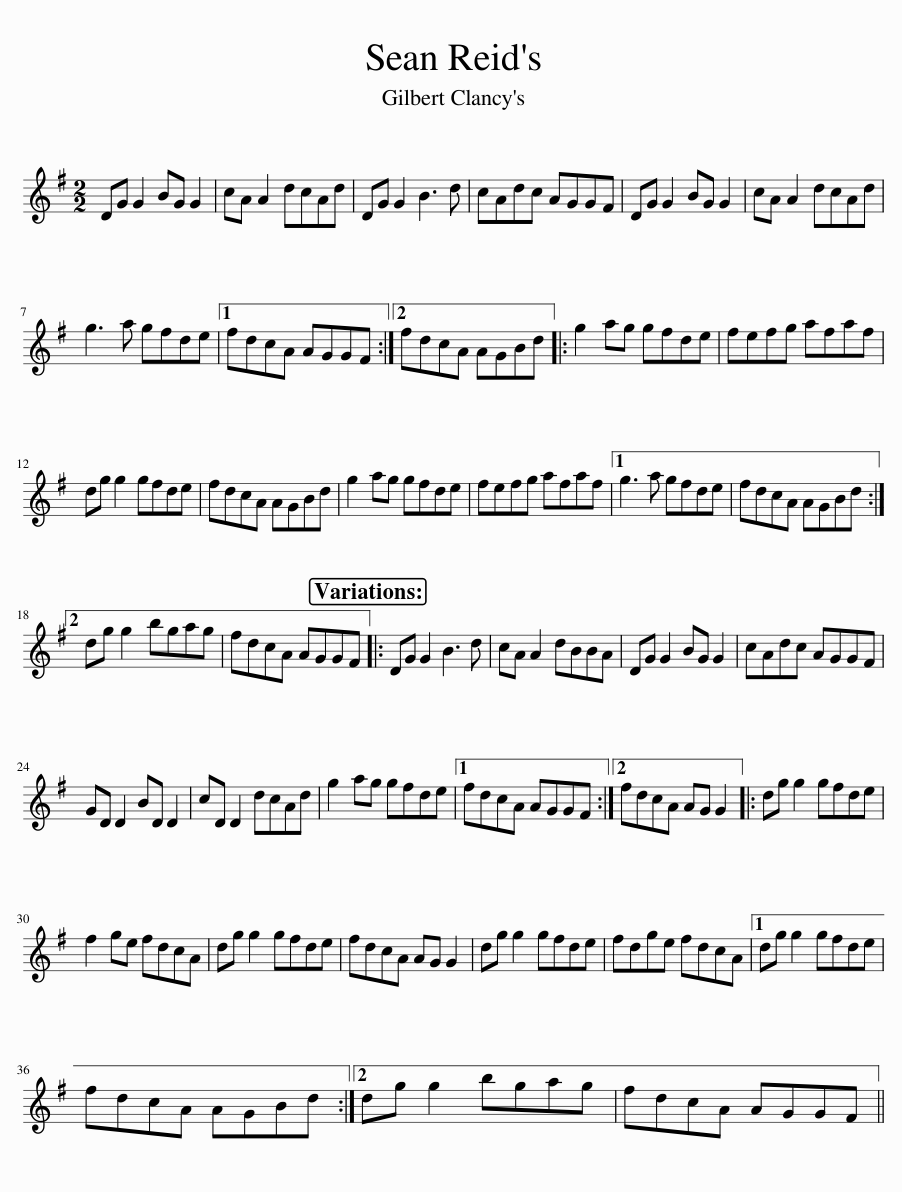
X:1
L:1/8
M:2/2
I:linebreak $
K:G
V:1 treble
V:1
 DG G2 BG G2 | cA A2 dcAd | DG G2 B3 d | cAdc AGGF | DG G2 BG G2 | %5
 cA A2 dcAd |$ g3 a gfde |1 fdcA AGGF :|2 fdcA AGBd |: g2 ag gfde | %10
 fefg afaf |$ dg g2 gfde | fdcA AGBd | g2 ag gfde | fefg afaf |1 %15
 g3 a gfde | fdcA AGBd :|2$ dg g2 bgag | fdcA AGGF |: DG G2 B3 d | %20
 cA A2 dBBA | DG G2 BG G2 | cAdc AGGF |$ GD D2 BD D2 | cD D2 dcAd | %25
 g2 ag gfde |1 fdcA AGGF :|2 fdcA AG G2 |: dg g2 gfde |$ f2 ge fdcA | %30
 dg g2 gfde | fdcA AG G2 | dg g2 gfde | fdge fdcA |1 dg g2 gfde |$ %35
 fdcA AGBd :|2 dg g2 bgag | fdcA AGGF || %38
